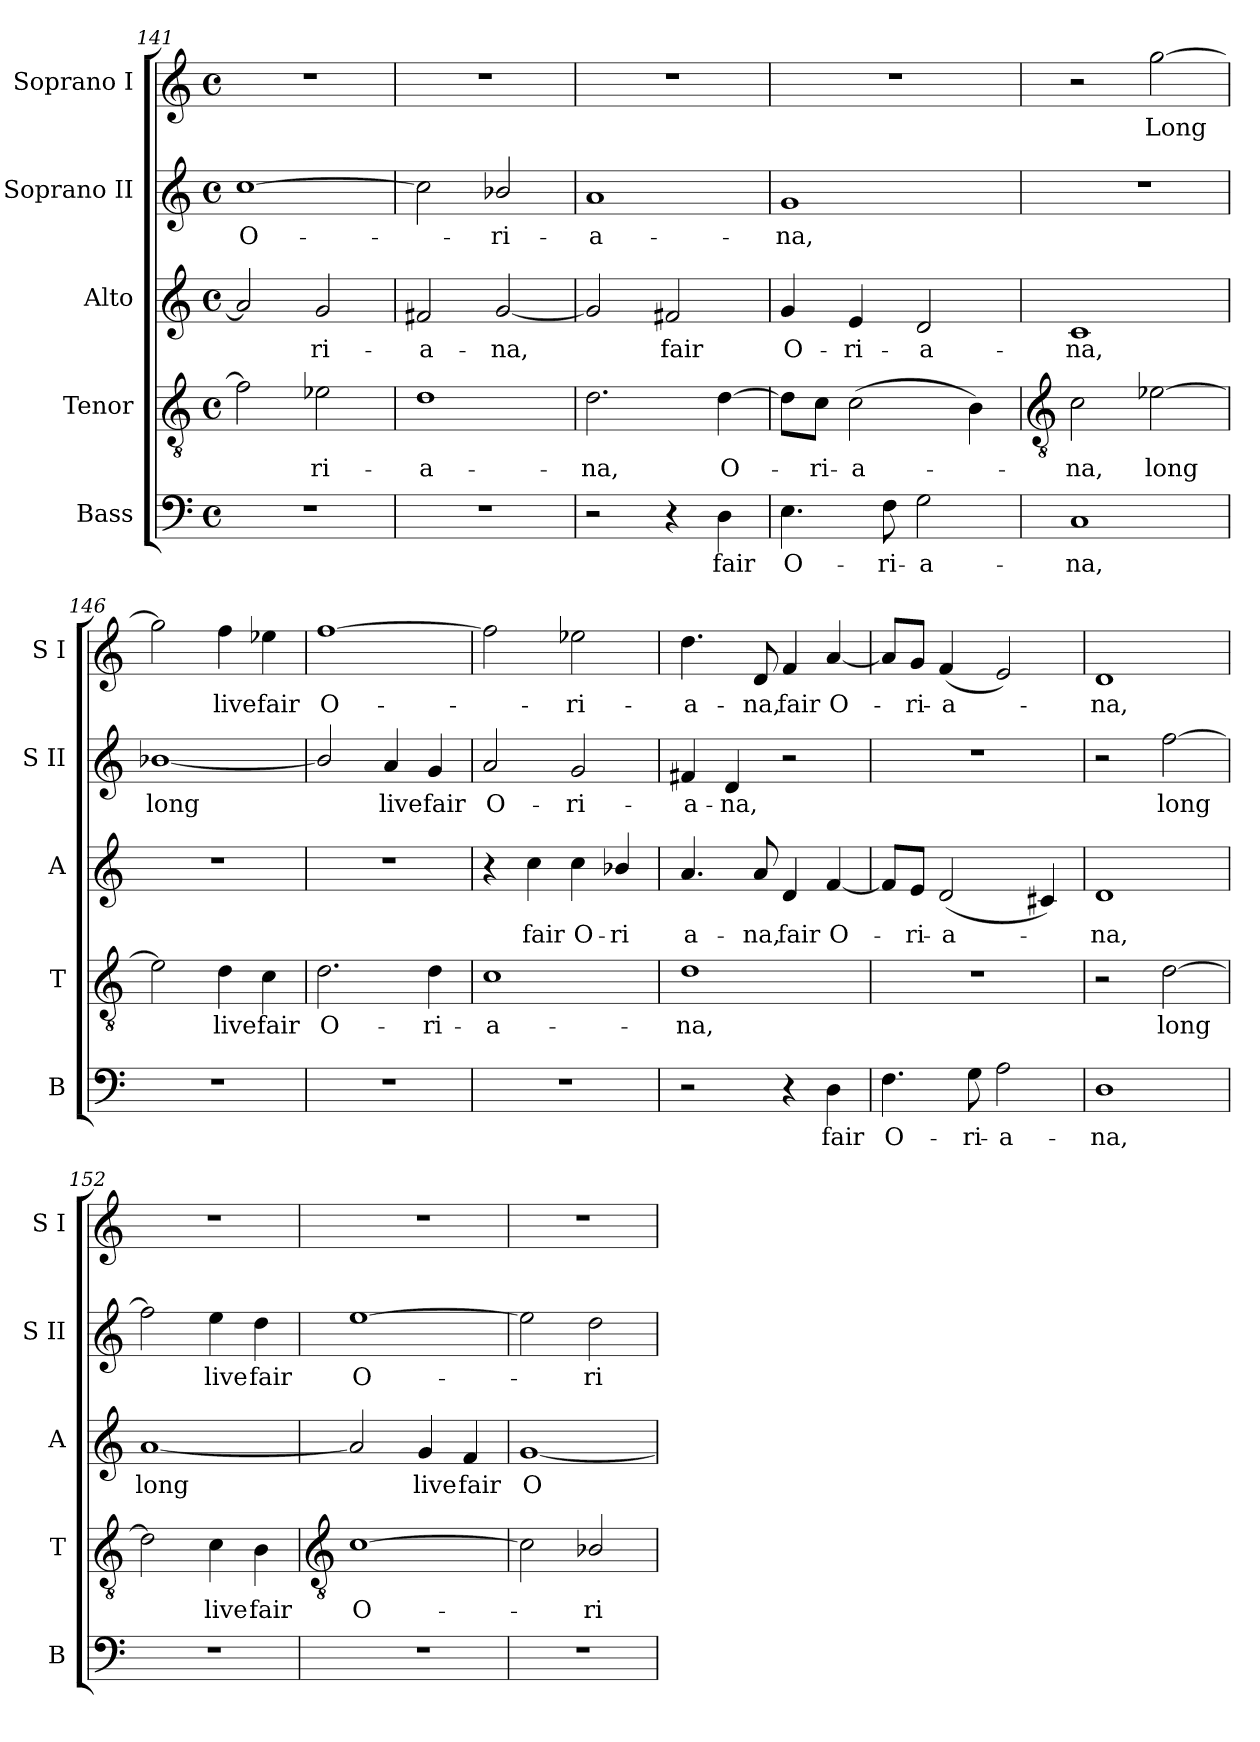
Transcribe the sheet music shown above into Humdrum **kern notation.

**kern	**text	**kern	**text	**kern	**text	**kern	**text	**kern	**text
*part5	*part5	*part4	*part4	*part3	*part3	*part2	*part2	*part1	*part1
*staff5	*staff5	*staff4	*staff4	*staff3	*staff3	*staff2	*staff2	*staff1	*staff1
*I"Bass	*	*I"Tenor	*	*I"Alto	*	*I"Soprano II	*	*I"Soprano I	*
*I'B	*	*I'T	*	*I'A	*	*I'S II	*	*I'S I	*
*clefF4	*	*clefGv2	*	*clefG2	*	*clefG2	*	*clefG2	*
*k[]	*	*k[]	*	*k[]	*	*k[]	*	*k[]	*
*C:	*	*C:	*	*C:	*	*C:	*	*C:	*
*M4/4	*	*M4/4	*	*M4/4	*	*M4/4	*	*M4/4	*
*met(c)	*	*met(c)	*	*met(c)	*	*met(c)	*	*met(c)	*
=141	=141	=141	=141	=141	=141	=141	=141	=141	=141
!	!	!	!	!	!	!	!LO:LY:b	!	!
1r	.	2f]	.	2a]	.	[1cc	O-	1r	.
!	!	!	!LO:LY:b	!	!LO:LY:b	!	!	!	!
.	.	2e-X	ri-	2g	ri-	.	.	.	.
=142	=142	=142	=142	=142	=142	=142	=142	=142	=142
!	!	!	!LO:LY:b	!	!LO:LY:b	!	!	!	!
1r	.	1d	-a-	2f#X	-a-	2cc]	.	1r	.
!	!	!	!	!	!LO:LY:b	!	!LO:LY:b	!	!
.	.	.	.	[2g	-na,	2b-X/	ri-	.	.
=143	=143	=143	=143	=143	=143	=143	=143	=143	=143
!	!	!	!LO:LY:b	!	!	!	!LO:LY:b	!	!
2r	.	2.d	-na,	2g]	.	1a	-a-	1r	.
!	!	!	!	!	!LO:LY:b	!	!	!	!
4r	.	.	.	2f#X	fair	.	.	.	.
!	!LO:LY:b	!	!LO:LY:b	!	!	!	!	!	!
4D	fair	[4d	O-	.	.	.	.	.	.
=144	=144	=144	=144	=144	=144	=144	=144	=144	=144
!	!LO:LY:b	!	!	!	!LO:LY:b	!	!LO:LY:b	!	!
4.E	O-	8d\L]	.	4g	O-	1g	-na,	1r	.
!	!	!	!LO:LY:b	!	!	!	!	!	!
.	.	8c\J	ri-	.	.	.	.	.	.
!	!	!	!LO:LY:b	!	!LO:LY:b	!	!	!	!
.	.	(>2c	-a-	4e	-ri-	.	.	.	.
!	!LO:LY:b	!	!	!	!	!	!	!	!
8F	-ri-	.	.	.	.	.	.	.	.
!	!LO:LY:b	!	!	!	!LO:LY:b	!	!	!	!
2G	-a-	.	.	2d	-a-	.	.	.	.
.	.	4B)	.	.	.	.	.	.	.
!!LO:LB:g=z
=145	=145	=145	=145	=145	=145	=145	=145	=145	=145
*	*	*clefGv2	*	*	*	*	*	*	*
!	!LO:LY:b	!	!LO:LY:b	!	!LO:LY:b	!	!	!	!
1C	-na,	2c	na,	1c	-na,	1r	.	2r	.
!	!	!	!LO:LY:b	!	!	!	!	!	!LO:LY:b
.	.	[2e-X	long	.	.	.	.	[2gg	Long
=146	=146	=146	=146	=146	=146	=146	=146	=146	=146
!	!	!	!	!	!	!	!LO:LY:b	!	!
1r	.	2e-]	.	1r	.	[1b-X/	long	2gg]	.
!	!	!	!LO:LY:b	!	!	!	!	!	!LO:LY:b
.	.	4d	live	.	.	.	.	4ff	live
!	!	!	!LO:LY:b	!	!	!	!	!	!LO:LY:b
.	.	4c	fair	.	.	.	.	4ee-X	fair
=147	=147	=147	=147	=147	=147	=147	=147	=147	=147
!	!	!	!LO:LY:b	!	!	!	!	!	!LO:LY:b
1r	.	2.d	O-	1r	.	2b-/]	.	[1ff	O-
!	!	!	!	!	!	!	!LO:LY:b	!	!
.	.	.	.	.	.	4a	live	.	.
!	!	!	!LO:LY:b	!	!	!	!LO:LY:b	!	!
.	.	4d	-ri-	.	.	4g	fair	.	.
=148	=148	=148	=148	=148	=148	=148	=148	=148	=148
!	!	!	!LO:LY:b	!	!	!	!LO:LY:b	!	!
1r	.	1c	-a-	4r	.	2a	O-	2ff]	.
!	!	!	!	!	!LO:LY:b	!	!	!	!
.	.	.	.	4cc	fair	.	.	.	.
!	!	!	!	!	!LO:LY:b	!	!LO:LY:b	!	!LO:LY:b
.	.	.	.	4cc	O-	2g	-ri-	2ee-X	ri-
!	!	!	!	!	!LO:LY:b	!	!	!	!
.	.	.	.	4b-X/	-ri	.	.	.	.
=149	=149	=149	=149	=149	=149	=149	=149	=149	=149
!	!	!	!LO:LY:b	!	!LO:LY:b	!	!LO:LY:b	!	!LO:LY:b
2r	.	1d	-na,	4.a	a-	4f#X	-a-	4.dd	-a-
!	!	!	!	!	!	!	!LO:LY:b	!	!
.	.	.	.	.	.	4d	-na,	.	.
!	!	!	!	!	!LO:LY:b	!	!	!	!LO:LY:b
.	.	.	.	8a	-na,	.	.	8d	-na,
!	!	!	!	!	!LO:LY:b	!	!	!	!LO:LY:b
4r	.	.	.	4d	fair	2r	.	4f	fair
!	!LO:LY:b	!	!	!	!LO:LY:b	!	!	!	!LO:LY:b
4D	fair	.	.	[4f	O-	.	.	[4a	O-
=150	=150	=150	=150	=150	=150	=150	=150	=150	=150
!	!LO:LY:b	!	!	!	!	!	!	!	!
4.F	O-	1r	.	8f/L]	.	1r	.	8a/L]	.
!	!	!	!	!	!LO:LY:b	!	!	!	!LO:LY:b
.	.	.	.	8e/J	ri-	.	.	8g/J	ri-
!	!	!	!	!	!LO:LY:b	!	!	!	!LO:LY:b
.	.	.	.	(<2d	-a-	.	.	(<4f	-a-
!	!LO:LY:b	!	!	!	!	!	!	!	!
8G	-ri-	.	.	.	.	.	.	.	.
!	!LO:LY:b	!	!	!	!	!	!	!	!
2A	-a-	.	.	.	.	.	.	2e)	.
.	.	.	.	4c#X)	.	.	.	.	.
=151	=151	=151	=151	=151	=151	=151	=151	=151	=151
!	!LO:LY:b	!	!	!	!LO:LY:b	!	!	!	!LO:LY:b
1D	-na,	2r	.	1d	na,	2r	.	1d	na,
!	!	!	!LO:LY:b	!	!	!	!LO:LY:b	!	!
.	.	[2d	long	.	.	[2ff	long	.	.
=152	=152	=152	=152	=152	=152	=152	=152	=152	=152
!	!	!	!	!	!LO:LY:b	!	!	!	!
1r	.	2d]	.	[1a	long	2ff]	.	1r	.
!	!	!	!LO:LY:b	!	!	!	!LO:LY:b	!	!
.	.	4c	live	.	.	4ee	live	.	.
!	!	!	!LO:LY:b	!	!	!	!LO:LY:b	!	!
.	.	4B	fair	.	.	4dd	fair	.	.
!!LO:LB:g=z
=153	=153	=153	=153	=153	=153	=153	=153	=153	=153
*	*	*clefGv2	*	*	*	*	*	*	*
!	!	!	!LO:LY:b	!	!	!	!LO:LY:b	!	!
1r	.	[1c	O-	2a]	.	[1ee	O-	1r	.
!	!	!	!	!	!LO:LY:b	!	!	!	!
.	.	.	.	4g	live	.	.	.	.
!	!	!	!	!	!LO:LY:b	!	!	!	!
.	.	.	.	4f	fair	.	.	.	.
=154	=154	=154	=154	=154	=154	=154	=154	=154	=154
!	!	!	!	!	!LO:LY:b	!	!	!	!
1r	.	2c]	.	[1g	O-	2ee]	.	1r	.
!	!	!	!LO:LY:b	!	!	!	!LO:LY:b	!	!
.	.	2B-X/	ri-	.	.	2dd	ri-	.	.
=	=	=	=	=	=	=	=	=	=
*-	*-	*-	*-	*-	*-	*-	*-	*-	*-
